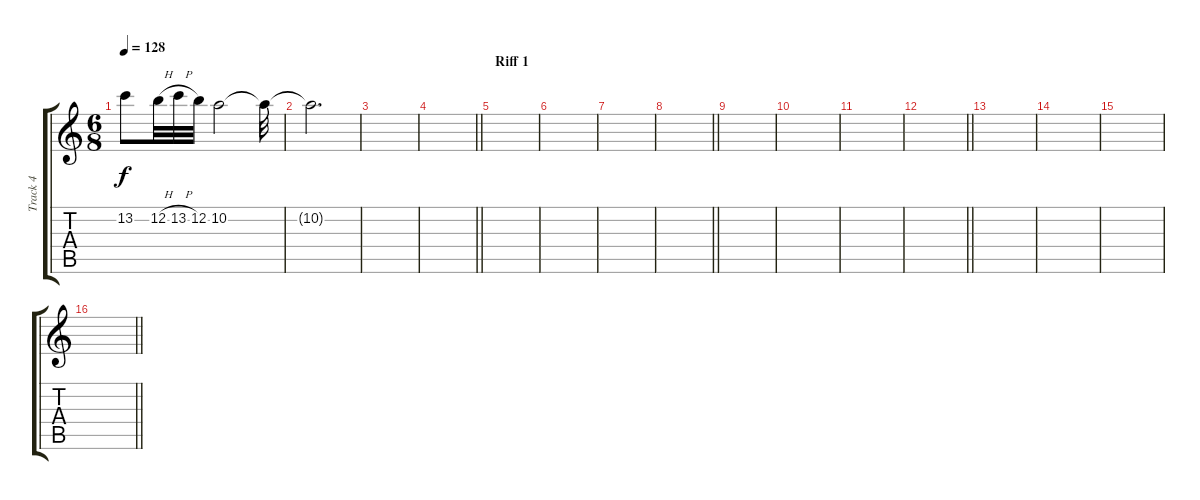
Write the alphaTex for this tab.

\track ("Track 4" "Track 4") {instrument acousticguitarsteel}
\staff {score tabs}
\tuning (E4 B3 G3 D3 A2 E2) {hide}
\ts (6 8)
\tempo 128
\clef g2
\ks aminor
13.2.8{dy f} 12.2{h}.32 13.2{h}.32 12.2.32 10.2.2 10.2{t}.32 |
10.2{t}.2{d} |
|
\barLineRight lightlight
|
\section ("" "Riff 1")
|
|
|
\barLineRight lightlight
|
|
|
|
\barLineRight lightlight
|
|
|
|
\barLineRight lightlight
